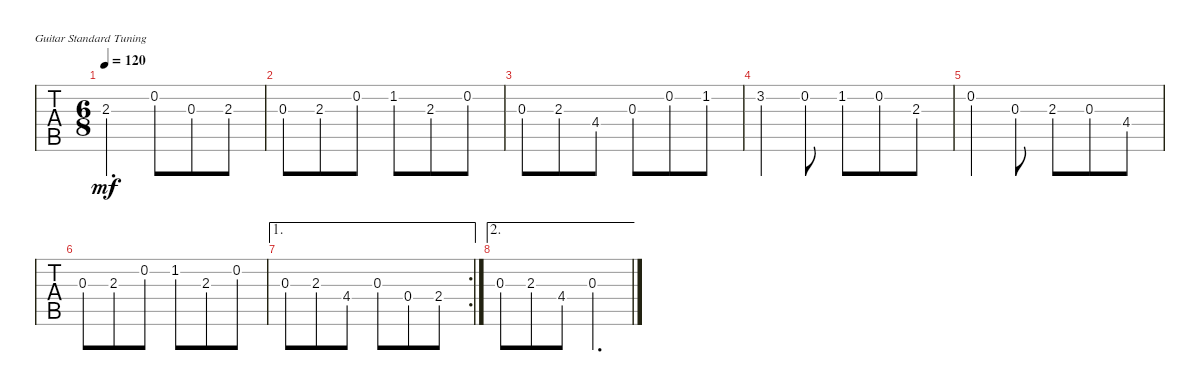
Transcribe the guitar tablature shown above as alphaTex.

\defaultSystemsLayout 4
\bracketExtendMode groupsimilarinstruments
\singleTrackTrackNamePolicy hidden
\multiTrackTrackNamePolicy hidden
\otherSystemsTrackNameOrientation horizontal
\track ("Guitar" "S-Gt") {instrument acousticguitarsteel}
\staff {tabs}
\tuning (E4 B3 G3 D3 A2 E2)
\ts (6 8)
\tempo 120
\clef g2
\ks g
2.3.4{d dy mf} 0.2.8 0.3.8 2.3.8 |
0.3.8 2.3.8 0.2.8 1.2.8 2.3.8 0.2.8 |
0.3.8 2.3.8 4.4.8 0.3.8 0.2.8 1.2.8 |
3.2.4 0.2.8 1.2.8 0.2.8 2.3.8 |
0.2.4 0.3.8 2.3.8 0.3.8 4.4.8 |
0.3.8 2.3.8 0.2.8 1.2.8 2.3.8 0.2.8 |
\ae 1
\rc 2
0.3.8 2.3.8 4.4.8 0.3.8 0.4.8 2.4.8 |
\ae 2
0.3.8 2.3.8 4.4.8 0.3.4{d}
